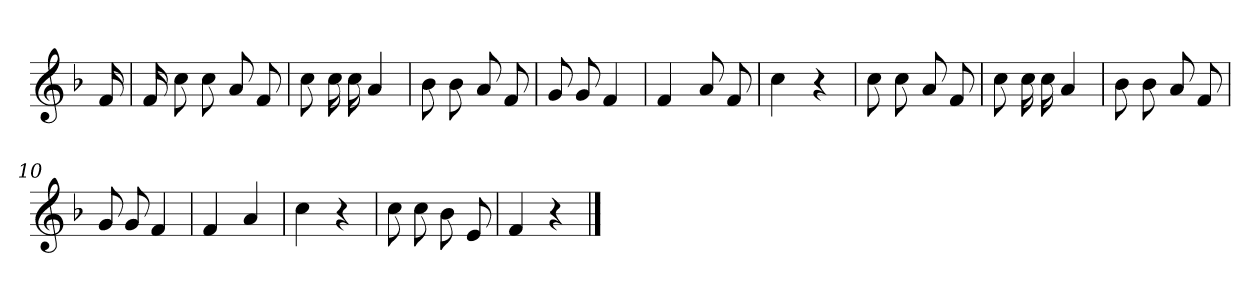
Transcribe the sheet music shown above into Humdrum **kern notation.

**kern
*part1
*staff1
*clefG2
*k[b-]
*F:
=
16f
=1
16f
8cc
8cc
8a
8f
=2
8cc
16cc
16cc
4a
=3
8b-
8b-
8a
8f
=4
8g
8g
4f
=5
4f
8a
8f
=6
4cc
4r
=7
8cc
8cc
8a
8f
=8
8cc
16cc
16cc
4a
=9
8b-
8b-
8a
8f
=10
8g
8g
4f
=11
4f
4a
=12
4cc
4r
=13
8cc
8cc
8b-
8e
=14
4f
4r
==
*-
